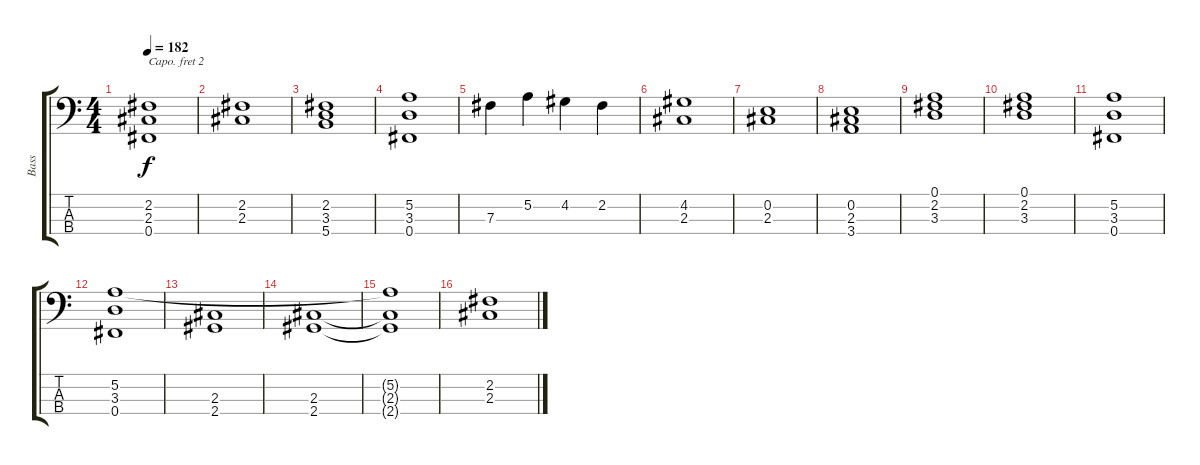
\track ("Bass" "Bass") {instrument fretlessbass}
\staff {score tabs}
\capo 2
\tuning (G2 D2 A1 E1) {hide}
\ts (4 4)
\tempo 182
\clef f4
\ks c
(2.2{t} 2.3{t} 0.4{t}).1{dy f} |
(2.2 2.3).1 |
(2.2 3.3 5.4).1 |
(5.2 3.3 0.4).1 |
7.3.4 5.2.4 4.2.4 2.2.4 |
(4.2 2.3).1 |
(0.2 2.3).1 |
(0.2 2.3 3.4).1 |
(0.1 2.2 3.3).1 |
(0.1 2.2 3.3).1 |
(5.2 3.3 0.4).1 |
(5.2 3.3 0.4).1 |
(2.3 2.4).1 |
(2.3 2.4).1 |
(5.2{t} 2.3{t} 2.4{t}).1 |
(2.2 2.3).1
